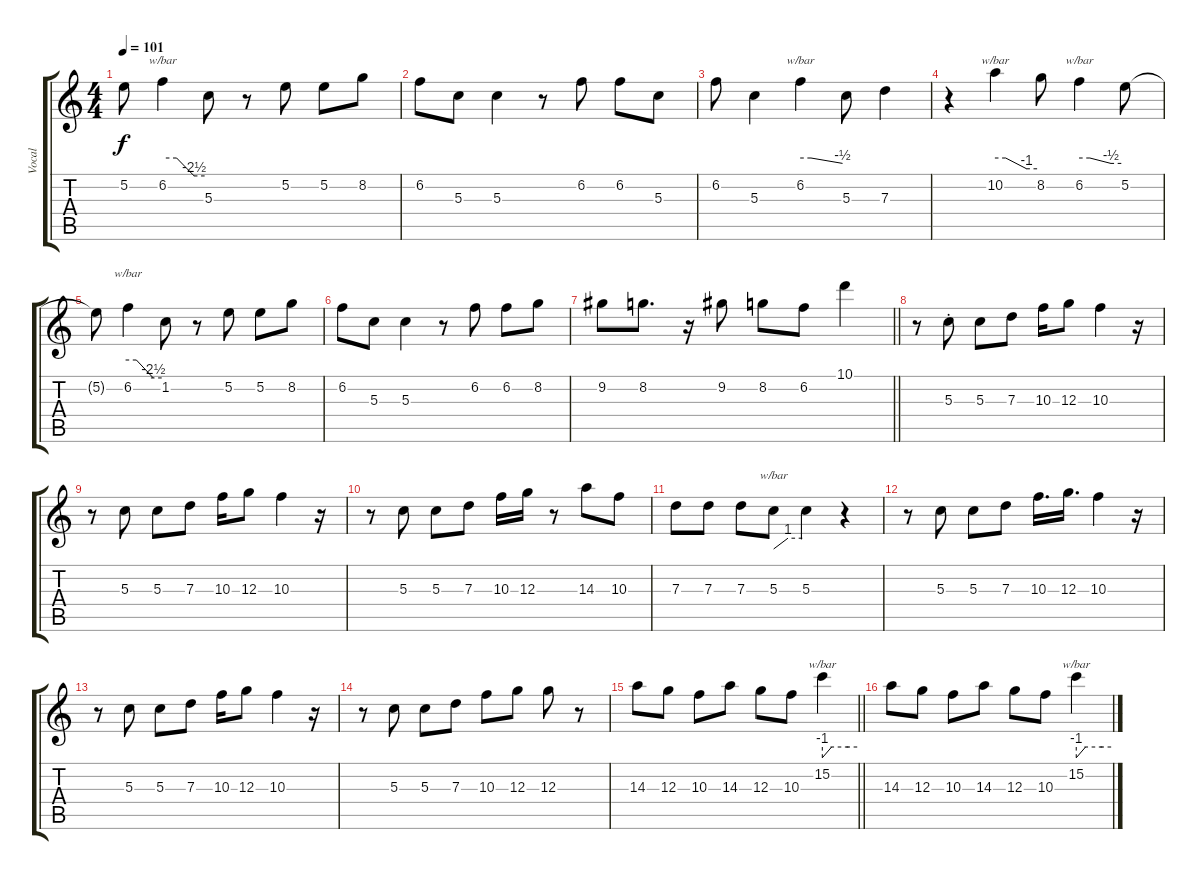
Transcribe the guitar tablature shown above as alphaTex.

\track ("Vocal" "Vocal") {instrument synthbass2}
\staff {score tabs}
\tuning (E4 B3 G3 D3 A2 E2) {hide}
\ts (4 4)
\tempo 101
\clef g2
\ks c
5.2{t}.8{dy f} 6.2.4{tbe (custom default 0 0 20 0 45 -10 60 -10)} 5.3.8 r.8 5.2.8 5.2.8 8.2.8 |
6.2.8 5.3.8 5.3.4 r.8 6.2.8 6.2.8 5.3.8 |
6.2.8 5.3.4 6.2.4{tbe (custom default 0 0 15 0 60 -2)} 5.3.8 7.3.4 |
r.4 10.2.4{tbe (custom default 0 0 15 0 45 -4 60 -4)} 8.2.8 6.2.4{tbe (custom default 0 0 15 0 45 -2 60 -2)} 5.2.8 |
5.2{t}.8 6.2.4{tbe (custom default 0 0 15 0 45 -10 60 -10)} 1.2.8 r.8 5.2.8 5.2.8 8.2.8 |
6.2.8 5.3.8 5.3.4 r.8 6.2.8 6.2.8 8.2.8 |
\barLineRight lightlight
9.2.8 8.2.8{d} r.16 9.2.8 8.2.8 6.2.8 10.1.4 |
r.8 5.3{st}.8 5.3.8 7.3.8 10.3.16 12.3.8 10.3.4 r.16 |
r.8 5.3.8 5.3.8 7.3.8 10.3.16 12.3.8 10.3.4 r.16 |
r.8 5.3.8 5.3.8 7.3.8 10.3.16 12.3.16 r.8 14.3.8 10.3.8 |
7.3.8 7.3.8 7.3.8 5.3.8{tbe (custom default 0 0 30 4 60 4)} 5.3.4 r.4 |
r.8 5.3.8 5.3.8 7.3.8 10.3.16{d} 12.3.16{d} 10.3.4 r.16 |
r.8 5.3.8 5.3.8 7.3.8 10.3.16 12.3.8 10.3.4 r.16 |
r.8 5.3.8 5.3.8 7.3.8 10.3.8 12.3.8 12.3.8 r.8 |
\barLineRight lightlight
14.3.8 12.3.8 10.3.8 14.3.8 12.3.8 10.3.8 15.2.4{tbe (custom default 0 -4 16 0 45 0 60 0)} |
14.3.8 12.3.8 10.3.8 14.3.8 12.3.8 10.3.8 15.2.4{tbe (custom default 0 -4 16 0 45 0 60 0)}
